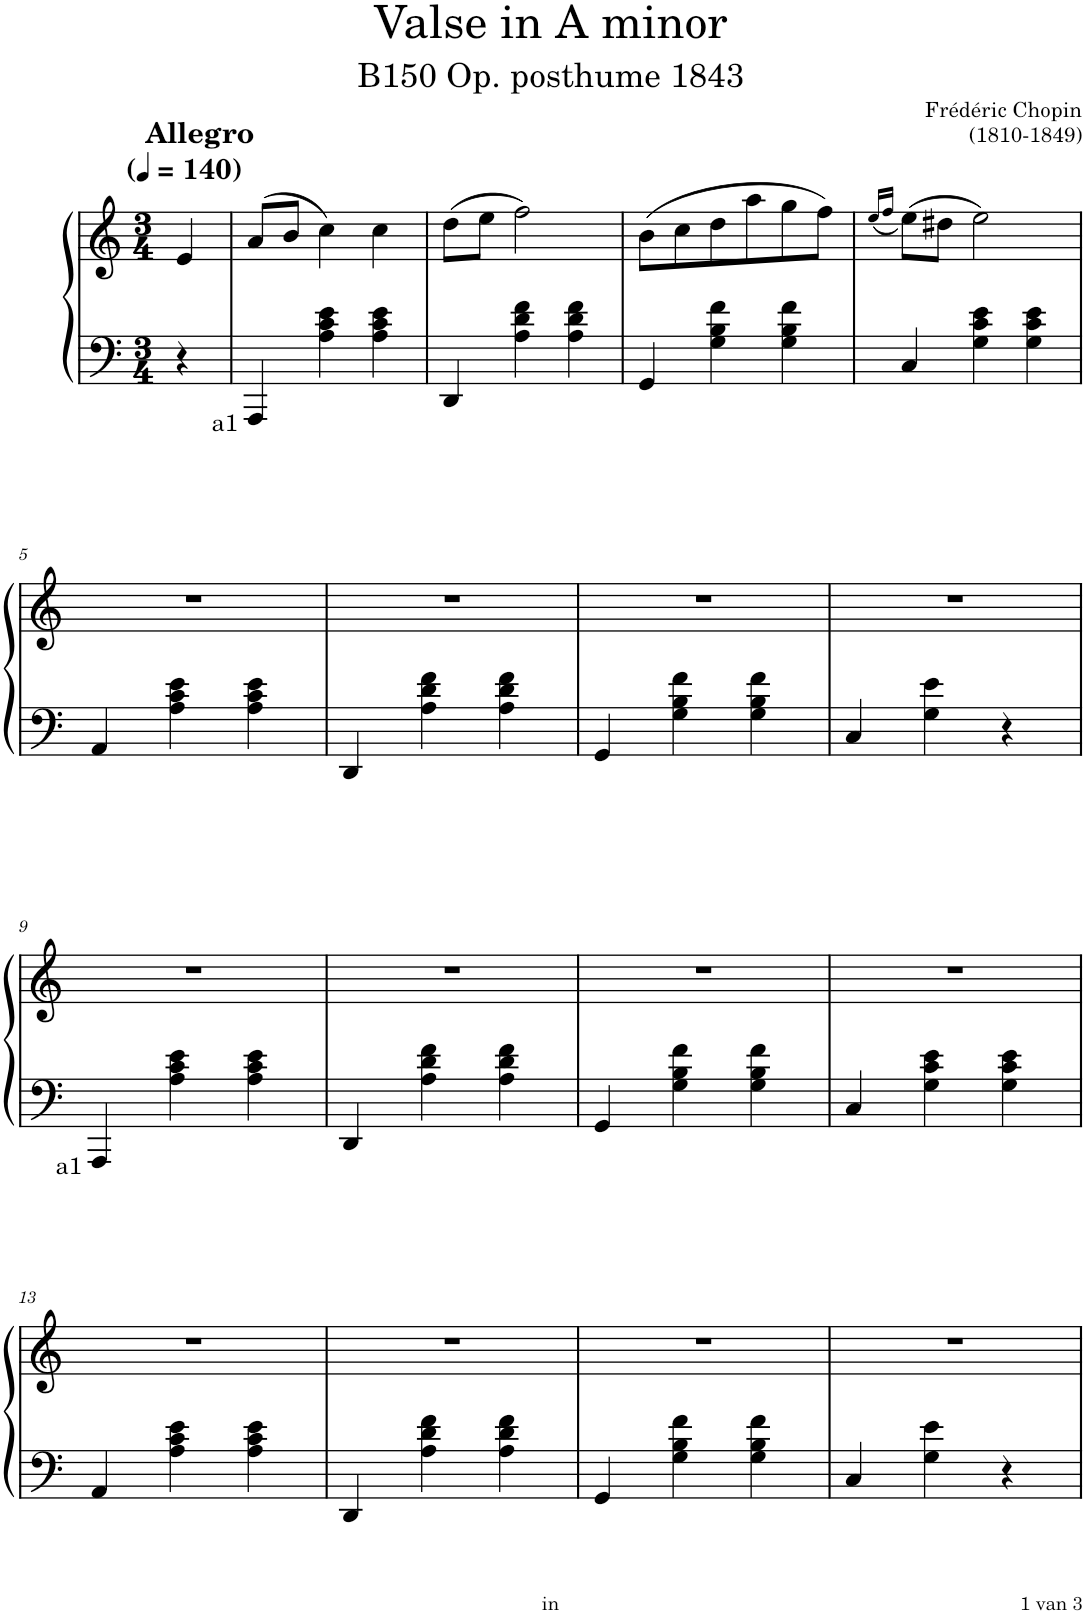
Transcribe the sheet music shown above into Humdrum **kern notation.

**kern	**kern
*part1	*part1
*staff2	*staff1
*I"Piano	*
*I'Pno.	*
*clefF4	*clefG2
*k[]	*k[]
*M3/4	*M3/4
*MM140	*MM140
=	=
!	!LO:TX:a:B:t=Allegro
4r	4e/
=1	=1
!LO:TX:b:t=a1	!
4AAA/	(8a/L
.	8b/J
4A\ 4c\ 4e\	4cc\)
4A\ 4c\ 4e\	4cc\
=2	=2
4DD/	(8dd\L
.	8ee\J
4A\ 4d\ 4f\	2ff\)
4A\ 4d\ 4f\	.
=3	=3
4GG/	(8b\L
.	8cc\
4G\ 4B\ 4f\	8dd\
.	8aa\
4G\ 4B\ 4f\	8gg\
.	8ff\J)
=4	=4
.	(16qee/LL
.	16qff/JJ
4C/	(8ee\L)
.	8dd#X\J
4G\ 4c\ 4e\	2ee\)
4G\ 4c\ 4e\	.
!!LO:LB:g=z
=5	=5
4AA/	2.r
4A\ 4c\ 4e\	.
4A\ 4c\ 4e\	.
=6	=6
4DD/	2.r
4A\ 4d\ 4f\	.
4A\ 4d\ 4f\	.
=7	=7
4GG/	2.r
4G\ 4B\ 4f\	.
4G\ 4B\ 4f\	.
=8	=8
4C/	2.r
4G\ 4e\	.
4r	.
!!LO:LB:g=z
=9	=9
!LO:TX:b:t=a1	!
4AAA/	2.r
4A\ 4c\ 4e\	.
4A\ 4c\ 4e\	.
=10	=10
4DD/	2.r
4A\ 4d\ 4f\	.
4A\ 4d\ 4f\	.
=11	=11
4GG/	2.r
4G\ 4B\ 4f\	.
4G\ 4B\ 4f\	.
=12	=12
4C/	2.r
4G\ 4c\ 4e\	.
4G\ 4c\ 4e\	.
!!LO:LB:g=z
=13	=13
4AA/	2.r
4A\ 4c\ 4e\	.
4A\ 4c\ 4e\	.
=14	=14
4DD/	2.r
4A\ 4d\ 4f\	.
4A\ 4d\ 4f\	.
=15	=15
4GG/	2.r
4G\ 4B\ 4f\	.
4G\ 4B\ 4f\	.
=16	=16
4C/	2.r
4G\ 4e\	.
4r	.
=	=
*-	*-
